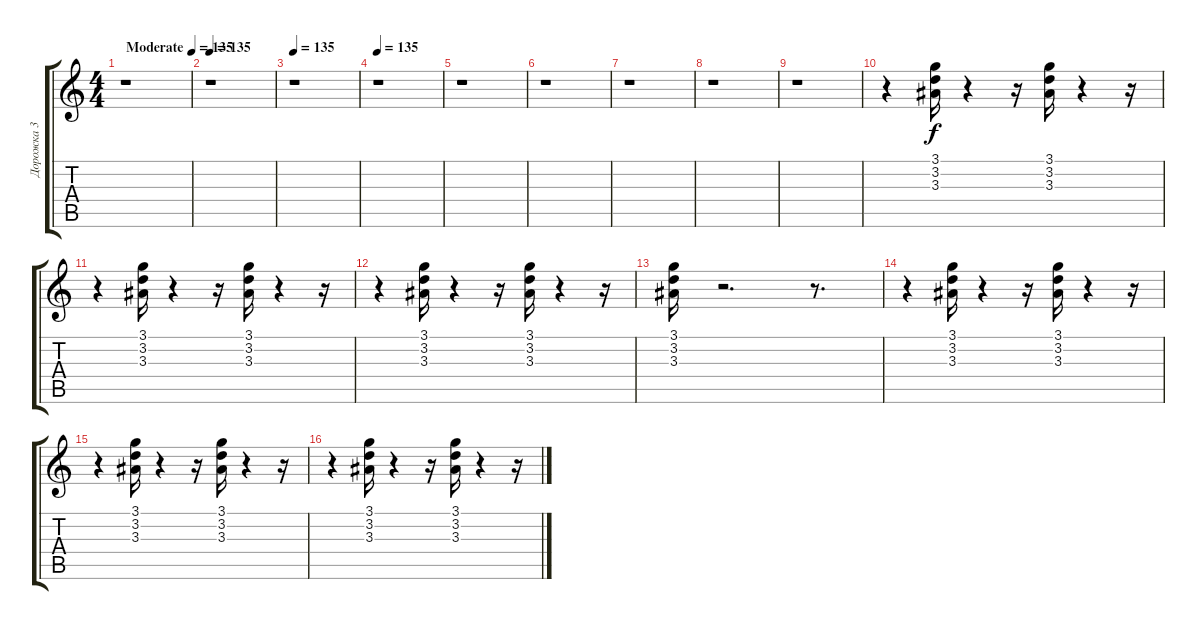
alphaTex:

\track ("Дорожка 3" "Дорожка 3") {instrument electricguitarclean}
\staff {score tabs}
\tuning (E4 B3 G3 D3 A2 E2) {hide}
\ts (4 4)
\tempo (135 "Moderate")
\clef g2
\ks c
r.1{dy f instrument electricguitarclean} |
\tempo 135
r.1 |
\tempo 135
r.1 |
\tempo 135
r.1 |
r.1 |
r.1 |
r.1 |
r.1 |
r.1 |
r.4 (3.1 3.2 3.3).16 r.4 r.16 (3.1 3.2 3.3).16 r.4 r.16 |
r.4 (3.1 3.2 3.3).16 r.4 r.16 (3.1 3.2 3.3).16 r.4 r.16 |
r.4 (3.1 3.2 3.3).16 r.4 r.16 (3.1 3.2 3.3).16 r.4 r.16 |
(3.1 3.2 3.3).16 r.2{d} r.8{d} |
r.4 (3.1 3.2 3.3).16 r.4 r.16 (3.1 3.2 3.3).16 r.4 r.16 |
r.4 (3.1 3.2 3.3).16 r.4 r.16 (3.1 3.2 3.3).16 r.4 r.16 |
r.4 (3.1 3.2 3.3).16 r.4 r.16 (3.1 3.2 3.3).16 r.4 r.16
